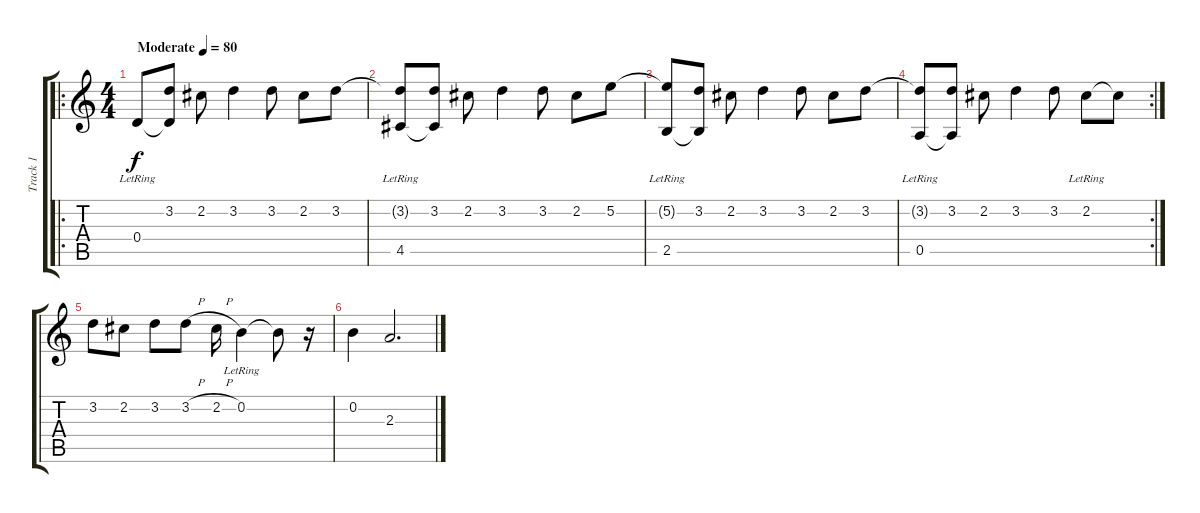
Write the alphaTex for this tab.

\track ("Track 1" "Track 1") {instrument acousticguitarsteel}
\staff {score tabs}
\tuning (E4 B3 G3 D3 A2 E2) {hide}
\ro
\ts (4 4)
\tempo (80 "Moderate")
\clef g2
\ks c
0.4{lr}.8{dy f instrument acousticguitarsteel} (3.2 0.4{t}).8 2.2.8 3.2.4 3.2.8 2.2.8 3.2.8 |
(3.2{t} 4.5{lr}).8 (3.2 4.5{t}).8 2.2.8 3.2.4 3.2.8 2.2.8 5.2.8 |
(5.2{t} 2.5{lr}).8 (3.2 2.5{t}).8 2.2.8 3.2.4 3.2.8 2.2.8 3.2.8 |
\rc 2
(3.2{t} 0.5{lr}).8 (3.2 0.5{t}).8 2.2.8 3.2.4 3.2.8 2.2{lr}.8 2.2{t}.8 |
3.2.8 2.2.8 3.2.8 3.2{h}.8 2.2{h}.16 0.2{lr}.4 0.2{t}.8 r.16 |
0.2.4 2.3.2{d}
